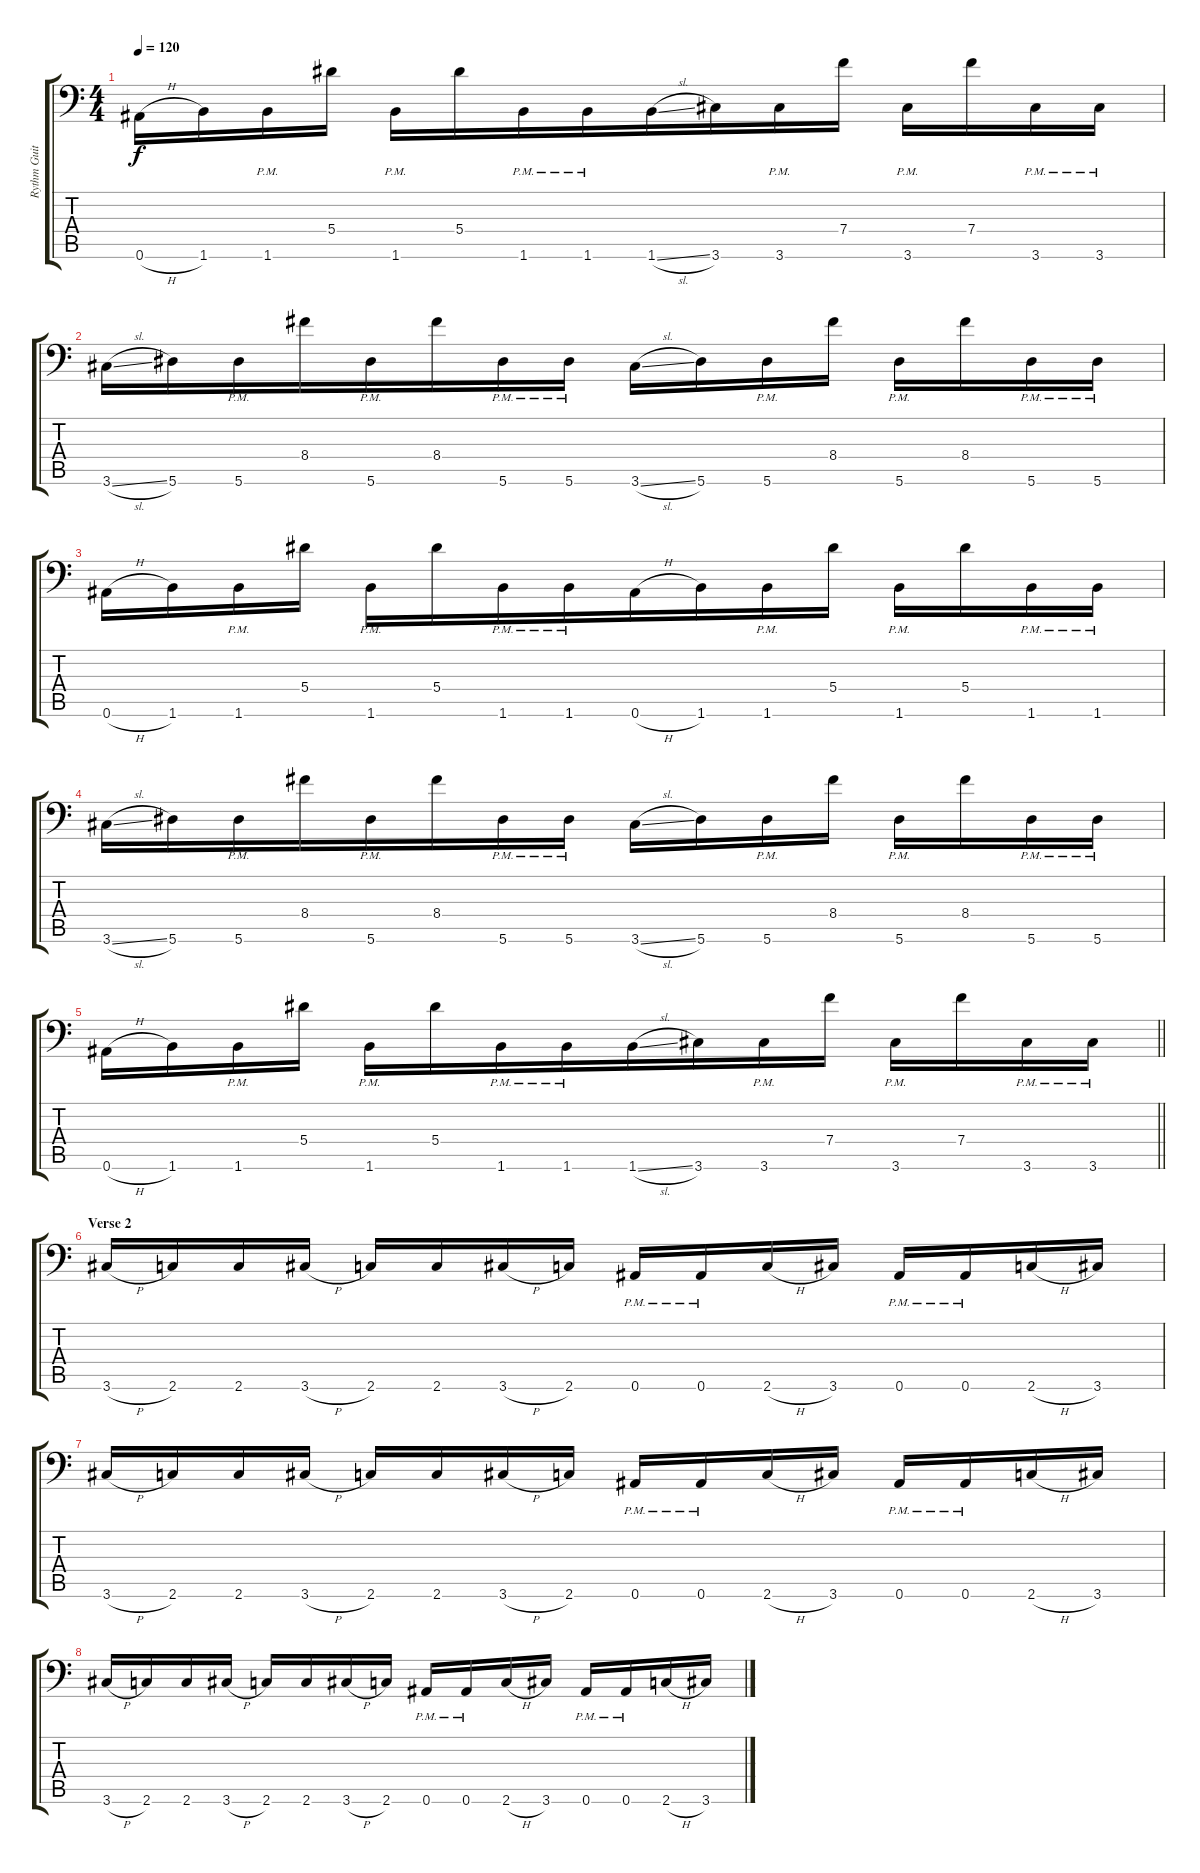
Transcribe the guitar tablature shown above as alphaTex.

\track ("Rythm Guitar 2" "Rythm Guit") {instrument distortionguitar}
\staff {score tabs}
\tuning (C4 G3 Eb3 Bb2 F2 Bb1) {hide}
\ts (4 4)
\tempo 120
\clef f4
\ks c
0.6{h}.16{dy f} 1.6.16 1.6{pm}.16 5.4.16 1.6{pm}.16 5.4.16 1.6{pm}.16 1.6{pm}.16{beam merge} 1.6{sl}.16 3.6.16{beam merge} 3.6{pm}.16 7.4.16 3.6{pm}.16 7.4.16 3.6{pm}.16 3.6{pm}.16 |
3.6{sl}.16 5.6.16 5.6{pm}.16 8.4.16{beam merge} 5.6{pm}.16 8.4.16{beam merge} 5.6{pm}.16 5.6{pm}.16 3.6{sl}.16 5.6.16{beam merge} 5.6{pm}.16 8.4.16 5.6{pm}.16 8.4.16 5.6{pm}.16 5.6{pm}.16 |
0.6{h}.16 1.6.16 1.6{pm}.16 5.4.16 1.6{pm}.16 5.4.16 1.6{pm}.16 1.6{pm}.16{beam merge} 0.6{h}.16 1.6.16{beam merge} 1.6{pm}.16 5.4.16 1.6{pm}.16 5.4.16 1.6{pm}.16 1.6{pm}.16 |
3.6{sl}.16 5.6.16 5.6{pm}.16 8.4.16{beam merge} 5.6{pm}.16 8.4.16{beam merge} 5.6{pm}.16 5.6{pm}.16 3.6{sl}.16 5.6.16{beam merge} 5.6{pm}.16 8.4.16 5.6{pm}.16 8.4.16 5.6{pm}.16 5.6{pm}.16 |
\barLineRight lightlight
0.6{h}.16 1.6.16 1.6{pm}.16 5.4.16 1.6{pm}.16 5.4.16 1.6{pm}.16 1.6{pm}.16{beam merge} 1.6{sl}.16 3.6.16{beam merge} 3.6{pm}.16 7.4.16 3.6{pm}.16 7.4.16 3.6{pm}.16 3.6{pm}.16 |
\section ("" "Verse 2")
3.6{h}.16 2.6.16 2.6.16 3.6{h}.16 2.6.16 2.6.16 3.6{h}.16 2.6.16 0.6{pm}.16 0.6{pm}.16 2.6{h}.16 3.6.16 0.6{pm}.16 0.6{pm}.16 2.6{h}.16 3.6.16 |
3.6{h}.16 2.6.16 2.6.16 3.6{h}.16 2.6.16 2.6.16 3.6{h}.16 2.6.16 0.6{pm}.16 0.6{pm}.16 2.6{h}.16 3.6.16 0.6{pm}.16 0.6{pm}.16 2.6{h}.16 3.6.16 |
3.6{h}.16 2.6.16 2.6.16 3.6{h}.16 2.6.16 2.6.16 3.6{h}.16 2.6.16 0.6{pm}.16 0.6{pm}.16 2.6{h}.16 3.6.16 0.6{pm}.16 0.6{pm}.16 2.6{h}.16 3.6.16
